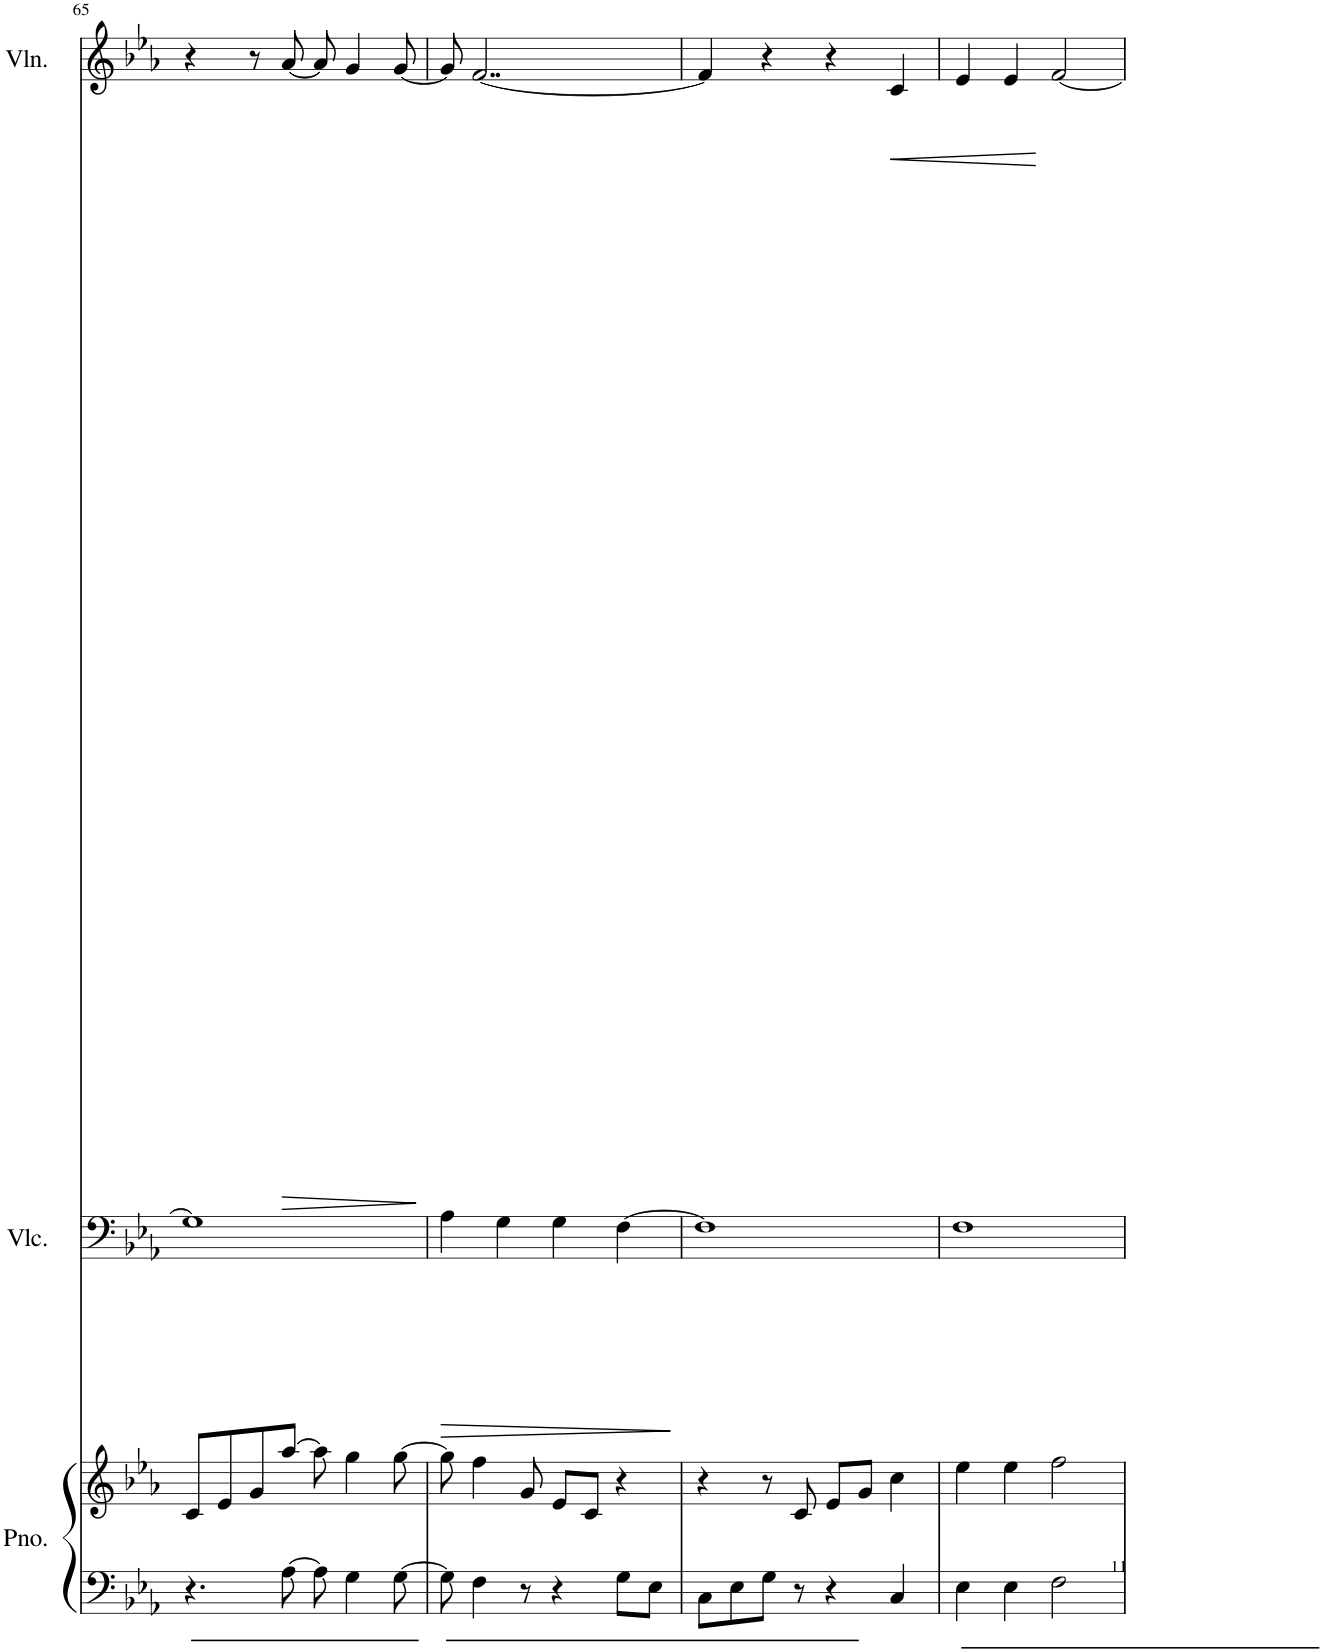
**kern	**kern	**kern	**dynam	**kern	**dynam
*part3	*part3	*part2	*part2	*part1	*part1
*staff4	*staff3	*staff2	*staff2	*staff1	*staff1
*I"Piano	*	*I"Violoncello	*	*I"Violin	*
*I'Pno.	*	*I'Vlc.	*	*I'Vln.	*
!!LO:PB:g=z
*clefF4	*clefG2	*clefF4	*	*clefG2	*
*k[b-e-a-]	*k[b-e-a-]	*k[b-e-a-]	*	*k[b-e-a-]	*
*M4/4	*M4/4	*M4/4	*	*M4/4	*
=65	=65	=65	=65	=65	=65
4.r	8c/L	1G]	.	4r	.
.	8e-/	.	.	.	.
.	8g/	.	.	8r	.
!	!	!	!	!	!LO:HP:b
[8A-\	[8aa-/J	.	.	[8a-/	>
8A-\]	8aa-\]	.	.	8a-/]	.
4G\	4gg\	.	.	4g/	.
[8G\	[8gg\	.	.	[8g/	.
.	.	.	.	.	]
=66	=66	=66	=66	=66	=66
!	!	!	!LO:HP:b	!	!
8G\]	8gg\]	4A-\	>	8g/]	.
4F\	4ff\	.	.	[2..f/	.
.	.	4G\	.	.	.
8r	8g/	.	.	.	.
4r	8e-/L	4G\	.	.	.
.	8c/J	.	.	.	.
8G\L	4r	[4F\	.	.	.
8E-\J	.	.	.	.	.
.	.	.	]	.	.
=67	=67	=67	=67	=67	=67
8C\L	4r	1F]	.	4f/]	.
8E-\	.	.	.	.	.
8G\J	8r	.	.	4r	.
8r	8c/	.	.	.	.
4r	8e-/L	.	.	4r	.
.	8g/J	.	.	.	.
!	!	!	!	!	!LO:HP:b
4C/	4cc\	.	.	4c/	<
.	.	.	.	.	[
=68	=68	=68	=68	=68	=68
4E-\	4ee-\	1F	.	4e-/	.
4E-\	4ee-\	.	.	4e-/	.
2F\	2ff\	.	.	[2f/	.
=	=	=	=	=	=
*-	*-	*-	*-	*-	*-
